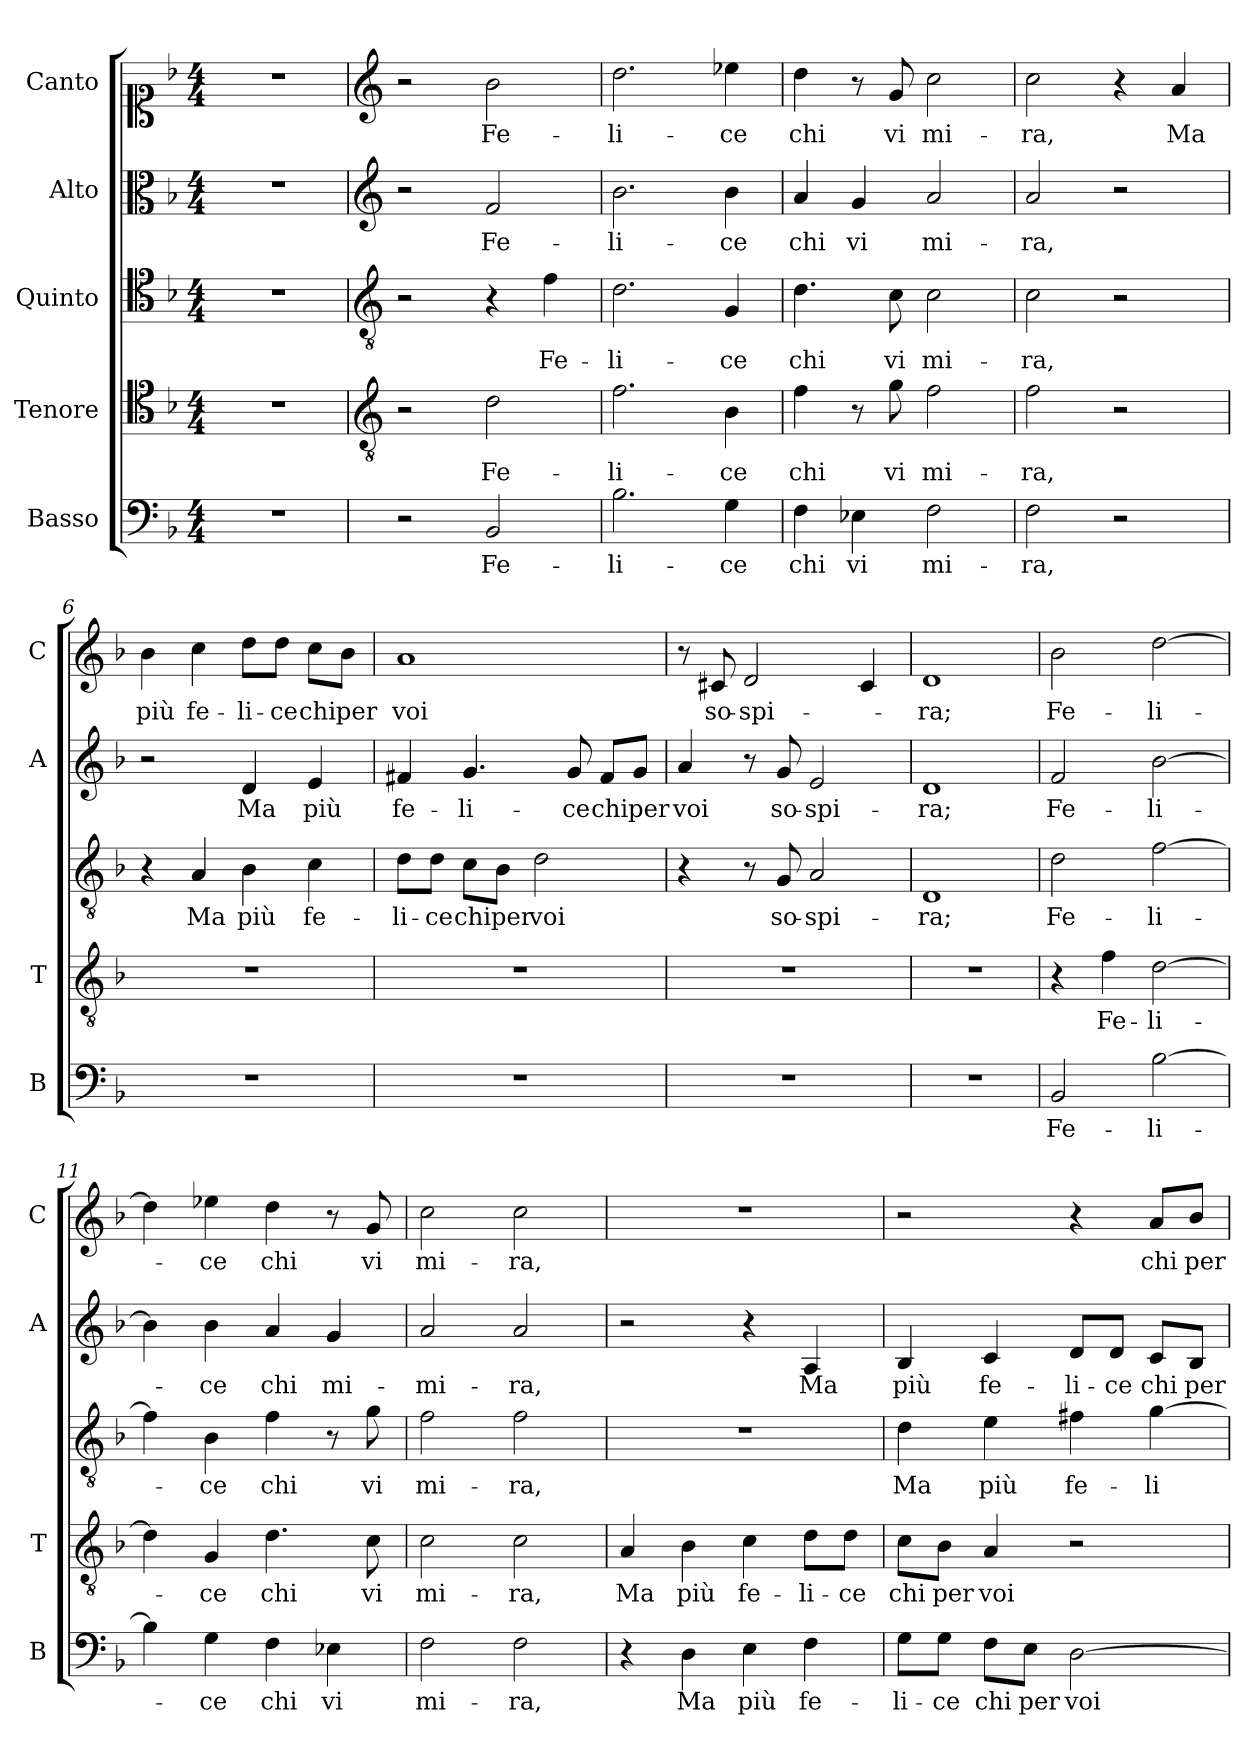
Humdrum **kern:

**kern	**text	**kern	**text	**kern	**text	**kern	**text	**kern	**text
*part5	*part5	*part4	*part4	*part3	*part3	*part2	*part2	*part1	*part1
*staff5	*staff5	*staff4	*staff4	*staff3	*staff3	*staff2	*staff2	*staff1	*staff1
*I"Basso	*	*I"Tenore	*	*I"Quinto	*	*I"Alto	*	*I"Canto	*
*I'B	*	*I'T	*	*	*	*I'A	*	*I'C	*
*clefF4	*	*clefC4	*	*clefC4	*	*clefC3	*	*clefC1	*
*k[b-]	*	*k[b-]	*	*k[b-]	*	*k[b-]	*	*k[b-]	*
*F:	*	*F:	*	*F:	*	*F:	*	*F:	*
*M4/4	*	*M4/4	*	*M4/4	*	*M4/4	*	*M4/4	*
=1	=1	=1	=1	=1	=1	=1	=1	=1	=1
1r	.	1r	.	1r	.	1r	.	1r	.
=2	=2	=2	=2	=2	=2	=2	=2	=2	=2
*	*	*clefGv2	*	*clefGv2	*	*clefG2	*	*clefG2	*
2r	.	2r	.	2r	.	2r	.	2r	.
!	!LO:LY:b	!	!LO:LY:b	!	!	!	!LO:LY:b	!	!LO:LY:b
2BB-/	Fe-	2d\	Fe-	4r	.	2f/	Fe-	2b-\	Fe-
!	!	!	!	!	!LO:LY:b	!	!	!	!
.	.	.	.	4f\	Fe-	.	.	.	.
=3	=3	=3	=3	=3	=3	=3	=3	=3	=3
!	!LO:LY:b	!	!LO:LY:b	!	!LO:LY:b	!	!LO:LY:b	!	!LO:LY:b
2.B-\	-li-	2.f\	-li-	2.d\	-li-	2.b-\	-li-	2.dd\	-li-
!	!LO:LY:b	!	!LO:LY:b	!	!LO:LY:b	!	!LO:LY:b	!	!LO:LY:b
4G\	-ce	4B-\	-ce	4G/	-ce	4b-\	-ce	4ee-X\	-ce
=4	=4	=4	=4	=4	=4	=4	=4	=4	=4
!	!LO:LY:b	!	!LO:LY:b	!	!LO:LY:b	!	!LO:LY:b	!	!LO:LY:b
4F\	chi	4f\	chi	4.d\	chi	4a/	chi	4dd\	chi
!	!LO:LY:b	!	!	!	!	!	!LO:LY:b	!	!
4E-X\	vi	8r	.	.	.	4g/	vi	8r	.
!	!	!	!LO:LY:b	!	!LO:LY:b	!	!	!	!LO:LY:b
.	.	8g\	vi	8c\	vi	.	.	8g/	vi
!	!LO:LY:b	!	!LO:LY:b	!	!LO:LY:b	!	!LO:LY:b	!	!LO:LY:b
2F\	mi-	2f\	mi-	2c\	mi-	2a/	mi-	2cc\	mi-
=5	=5	=5	=5	=5	=5	=5	=5	=5	=5
!	!LO:LY:b	!	!LO:LY:b	!	!LO:LY:b	!	!LO:LY:b	!	!LO:LY:b
2F\	-ra,	2f\	-ra,	2c\	-ra,	2a/	-ra,	2cc\	-ra,
2r	.	2r	.	2r	.	2r	.	4r	.
!	!	!	!	!	!	!	!	!	!LO:LY:b
.	.	.	.	.	.	.	.	4a/	Ma
=6	=6	=6	=6	=6	=6	=6	=6	=6	=6
!	!	!	!	!	!	!	!	!	!LO:LY:b
1r	.	1r	.	4r	.	2r	.	4b-\	più
!	!	!	!	!	!LO:LY:b	!	!	!	!LO:LY:b
.	.	.	.	4A/	Ma	.	.	4cc\	fe-
!	!	!	!	!	!LO:LY:b	!	!LO:LY:b	!	!LO:LY:b
.	.	.	.	4B-\	più	4d/	Ma	8dd\L	-li-
!	!	!	!	!	!	!	!	!	!LO:LY:b
.	.	.	.	.	.	.	.	8dd\J	-ce
!	!	!	!	!	!LO:LY:b	!	!LO:LY:b	!	!LO:LY:b
.	.	.	.	4c\	fe-	4e/	più	8cc\L	chi
!	!	!	!	!	!	!	!	!	!LO:LY:b
.	.	.	.	.	.	.	.	8b-\J	per
!!LO:LB:g=z
=7	=7	=7	=7	=7	=7	=7	=7	=7	=7
!	!	!	!	!	!LO:LY:b	!	!LO:LY:b	!	!LO:LY:b
1r	.	1r	.	8d\L	-li-	4f#X/	fe-	1a	voi
!	!	!	!	!	!LO:LY:b	!	!	!	!
.	.	.	.	8d\J	-ce	.	.	.	.
!	!	!	!	!	!LO:LY:b	!	!LO:LY:b	!	!
.	.	.	.	8c\L	chi	4.g/	-li-	.	.
!	!	!	!	!	!LO:LY:b	!	!	!	!
.	.	.	.	8B-\J	per	.	.	.	.
!	!	!	!	!	!LO:LY:b	!	!	!	!
.	.	.	.	2d\	voi	.	.	.	.
!	!	!	!	!	!	!	!LO:LY:b	!	!
.	.	.	.	.	.	8g/	-ce	.	.
!	!	!	!	!	!	!	!LO:LY:b	!	!
.	.	.	.	.	.	8f#/L	chi	.	.
!	!	!	!	!	!	!	!LO:LY:b	!	!
.	.	.	.	.	.	8g/J	per	.	.
=8	=8	=8	=8	=8	=8	=8	=8	=8	=8
!	!	!	!	!	!	!	!LO:LY:b	!	!
1r	.	1r	.	4r	.	4a/	voi	8r	.
!	!	!	!	!	!	!	!	!	!LO:LY:b
.	.	.	.	.	.	.	.	8c#X/	so-
!	!	!	!	!	!	!	!	!	!LO:LY:b
.	.	.	.	8r	.	8r	.	2d/	-spi-
!	!	!	!	!	!LO:LY:b	!	!LO:LY:b	!	!
.	.	.	.	8G/	so-	8g/	so-	.	.
!	!	!	!	!	!LO:LY:b	!	!LO:LY:b	!	!
.	.	.	.	2A/	-spi-	2e/	-spi-	.	.
.	.	.	.	.	.	.	.	4c#/	.
=9	=9	=9	=9	=9	=9	=9	=9	=9	=9
!	!	!	!	!	!LO:LY:b	!	!LO:LY:b	!	!LO:LY:b
1r	.	1r	.	1D	-ra;	1d	-ra;	1d	-ra;
=10	=10	=10	=10	=10	=10	=10	=10	=10	=10
!	!LO:LY:b	!	!	!	!LO:LY:b	!	!LO:LY:b	!	!LO:LY:b
2BB-/	Fe-	4r	.	2d\	Fe-	2f/	Fe-	2b-\	Fe-
!	!	!	!LO:LY:b	!	!	!	!	!	!
.	.	4f\	Fe-	.	.	.	.	.	.
!	!LO:LY:b	!	!LO:LY:b	!	!LO:LY:b	!	!LO:LY:b	!	!LO:LY:b
[2B-\	-li-	[2d\	-li-	[2f\	-li-	[2b-\	-li-	[2dd\	-li-
=11	=11	=11	=11	=11	=11	=11	=11	=11	=11
4B-\]	.	4d\]	.	4f\]	.	4b-\]	.	4dd\]	.
!	!LO:LY:b	!	!LO:LY:b	!	!LO:LY:b	!	!LO:LY:b	!	!LO:LY:b
4G\	-ce	4G/	-ce	4B-\	-ce	4b-\	-ce	4ee-X\	-ce
!	!LO:LY:b	!	!LO:LY:b	!	!LO:LY:b	!	!LO:LY:b	!	!LO:LY:b
4F\	chi	4.d\	chi	4f\	chi	4a/	chi	4dd\	chi
!	!LO:LY:b	!	!	!	!	!	!LO:LY:b	!	!
4E-X\	vi	.	.	8r	.	4g/	mi-	8r	.
!	!	!	!LO:LY:b	!	!LO:LY:b	!	!	!	!LO:LY:b
.	.	8c\	vi	8g\	vi	.	.	8g/	vi
=12	=12	=12	=12	=12	=12	=12	=12	=12	=12
!	!LO:LY:b	!	!LO:LY:b	!	!LO:LY:b	!	!LO:LY:b	!	!LO:LY:b
2F\	mi-	2c\	mi-	2f\	mi-	2a/	-mi-	2cc\	mi-
!	!LO:LY:b	!	!LO:LY:b	!	!LO:LY:b	!	!LO:LY:b	!	!LO:LY:b
2F\	-ra,	2c\	-ra,	2f\	-ra,	2a/	-ra,	2cc\	-ra,
=13	=13	=13	=13	=13	=13	=13	=13	=13	=13
!	!	!	!LO:LY:b	!	!	!	!	!	!
4r	.	4A/	Ma	1r	.	2r	.	1r	.
!	!LO:LY:b	!	!LO:LY:b	!	!	!	!	!	!
4D\	Ma	4B-\	più	.	.	.	.	.	.
!	!LO:LY:b	!	!LO:LY:b	!	!	!	!	!	!
4E\	più	4c\	fe-	.	.	4r	.	.	.
!	!LO:LY:b	!	!LO:LY:b	!	!	!	!LO:LY:b	!	!
4F\	fe-	8d\L	-li-	.	.	4A/	Ma	.	.
!	!	!	!LO:LY:b	!	!	!	!	!	!
.	.	8d\J	-ce	.	.	.	.	.	.
!!LO:PB:g=z
=14	=14	=14	=14	=14	=14	=14	=14	=14	=14
!	!LO:LY:b	!	!LO:LY:b	!	!LO:LY:b	!	!LO:LY:b	!	!
8G\L	-li-	8c\L	chi	4d\	Ma	4B-/	più	2r	.
!	!LO:LY:b	!	!LO:LY:b	!	!	!	!	!	!
8G\J	-ce	8B-\J	per	.	.	.	.	.	.
!	!LO:LY:b	!	!LO:LY:b	!	!LO:LY:b	!	!LO:LY:b	!	!
8F\L	chi	4A/	voi	4e\	più	4c/	fe-	.	.
!	!LO:LY:b	!	!	!	!	!	!	!	!
8E\J	per	.	.	.	.	.	.	.	.
!	!LO:LY:b	!	!	!	!LO:LY:b	!	!LO:LY:b	!	!
[2D\	voi	2r	.	4f#X\	fe-	8d/L	-li-	4r	.
!	!	!	!	!	!	!	!LO:LY:b	!	!
.	.	.	.	.	.	8d/J	-ce	.	.
!	!	!	!	!	!LO:LY:b	!	!LO:LY:b	!	!LO:LY:b
.	.	.	.	[4g\	-li-	8c/L	chi	8a/L	chi
!	!	!	!	!	!	!	!LO:LY:b	!	!LO:LY:b
.	.	.	.	.	.	8B-/J	per	8b-/J	per
=	=	=	=	=	=	=	=	=	=
*-	*-	*-	*-	*-	*-	*-	*-	*-	*-
